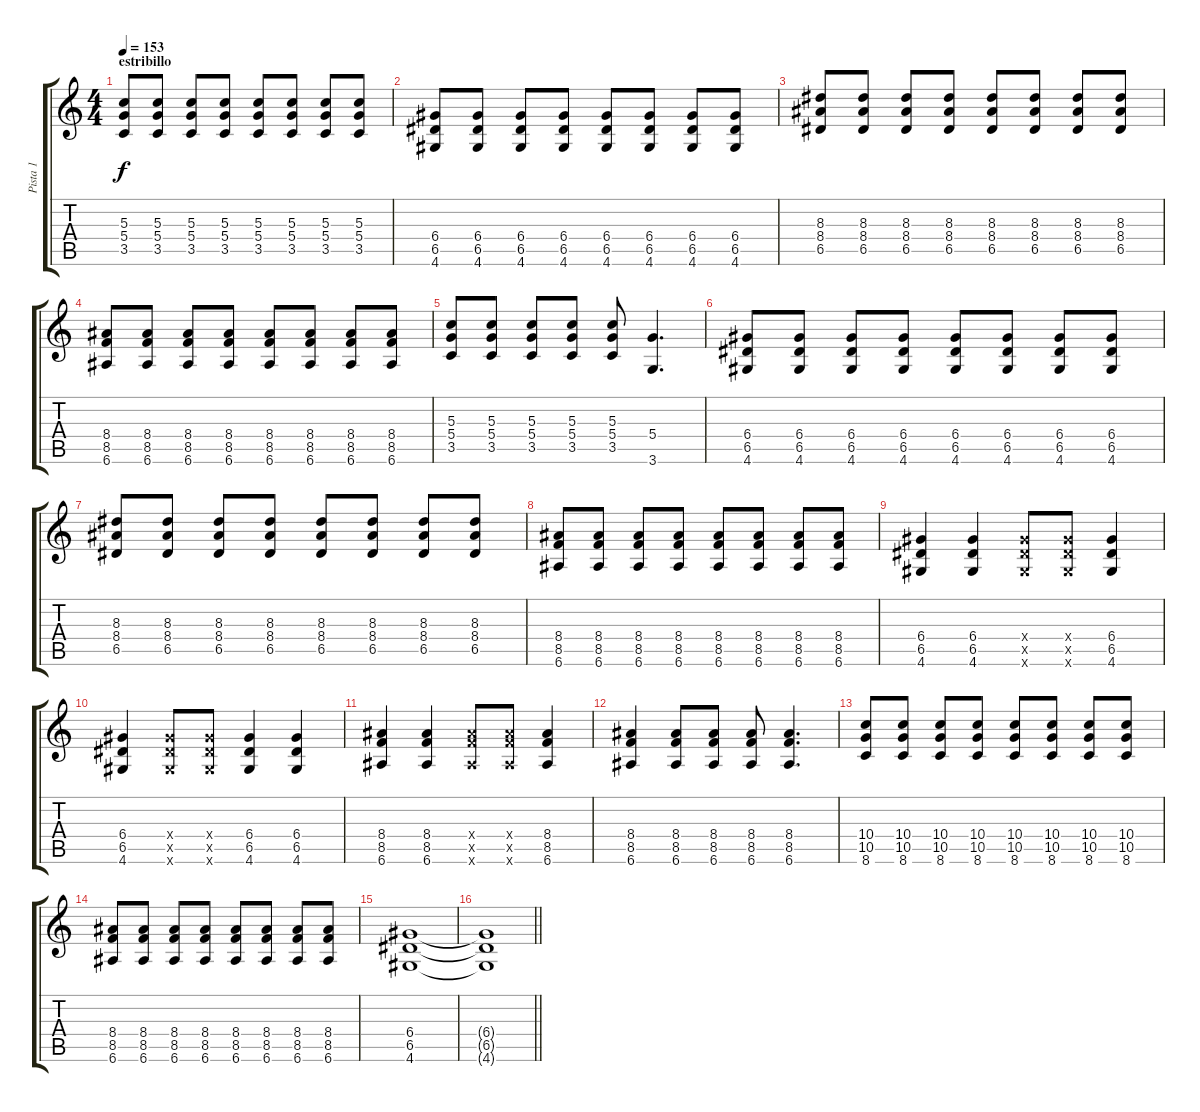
\track ("Pista 1" "Pista 1") {instrument overdrivenguitar}
\staff {score tabs}
\tuning (E4 B3 G3 D3 A2 E2) {hide}
\ts (4 4)
\section ("" "estribillo")
\tempo 153
\clef g2
\ks c
(5.3 5.4 3.5).8{dy f} (5.3 5.4 3.5).8 (5.3 5.4 3.5).8 (5.3 5.4 3.5).8 (5.3 5.4 3.5).8 (5.3 5.4 3.5).8 (5.3 5.4 3.5).8 (5.3 5.4 3.5).8 |
(6.4 6.5 4.6).8 (6.4 6.5 4.6).8 (6.4 6.5 4.6).8 (6.4 6.5 4.6).8 (6.4 6.5 4.6).8 (6.4 6.5 4.6).8 (6.4 6.5 4.6).8 (6.4 6.5 4.6).8 |
(8.3 8.4 6.5).8 (8.3 8.4 6.5).8 (8.3 8.4 6.5).8 (8.3 8.4 6.5).8 (8.3 8.4 6.5).8 (8.3 8.4 6.5).8 (8.3 8.4 6.5).8 (8.3 8.4 6.5).8 |
(8.4 8.5 6.6).8 (8.4 8.5 6.6).8 (8.4 8.5 6.6).8 (8.4 8.5 6.6).8 (8.4 8.5 6.6).8 (8.4 8.5 6.6).8 (8.4 8.5 6.6).8 (8.4 8.5 6.6).8 |
(5.3 5.4 3.5).8 (5.3 5.4 3.5).8 (5.3 5.4 3.5).8 (5.3 5.4 3.5).8 (5.3 5.4 3.5).8 (5.4 3.6).4{d} |
(6.4 6.5 4.6).8 (6.4 6.5 4.6).8 (6.4 6.5 4.6).8 (6.4 6.5 4.6).8 (6.4 6.5 4.6).8 (6.4 6.5 4.6).8 (6.4 6.5 4.6).8 (6.4 6.5 4.6).8 |
(8.3 8.4 6.5).8 (8.3 8.4 6.5).8 (8.3 8.4 6.5).8 (8.3 8.4 6.5).8 (8.3 8.4 6.5).8 (8.3 8.4 6.5).8 (8.3 8.4 6.5).8 (8.3 8.4 6.5).8 |
(8.4 8.5 6.6).8 (8.4 8.5 6.6).8 (8.4 8.5 6.6).8 (8.4 8.5 6.6).8 (8.4 8.5 6.6).8 (8.4 8.5 6.6).8 (8.4 8.5 6.6).8 (8.4 8.5 6.6).8 |
(6.4 6.5 4.6).4 (6.4 6.5 4.6).4 (6.4{x} 6.5{x} 4.6{x}).8 (6.4{x} 6.5{x} 4.6{x}).8 (6.4 6.5 4.6).4 |
(6.4 6.5 4.6).4 (6.4{x} 6.5{x} 4.6{x}).8 (6.4{x} 6.5{x} 4.6{x}).8 (6.4 6.5 4.6).4 (6.4 6.5 4.6).4 |
(8.4 8.5 6.6).4 (8.4 8.5 6.6).4 (8.4{x} 8.5{x} 6.6{x}).8 (8.4{x} 8.5{x} 6.6{x}).8 (8.4 8.5 6.6).4 |
(8.4 8.5 6.6).4 (8.4 8.5 6.6).8 (8.4 8.5 6.6).8 (8.4 8.5 6.6).8 (8.4 8.5 6.6).4{d} |
(10.4 10.5 8.6).8 (10.4 10.5 8.6).8 (10.4 10.5 8.6).8 (10.4 10.5 8.6).8 (10.4 10.5 8.6).8 (10.4 10.5 8.6).8 (10.4 10.5 8.6).8 (10.4 10.5 8.6).8 |
(8.4 8.5 6.6).8 (8.4 8.5 6.6).8 (8.4 8.5 6.6).8 (8.4 8.5 6.6).8 (8.4 8.5 6.6).8 (8.4 8.5 6.6).8 (8.4 8.5 6.6).8 (8.4 8.5 6.6).8 |
(6.4 6.5 4.6).1 |
\barLineRight lightlight
(6.4{t} 6.5{t} 4.6{t}).1
